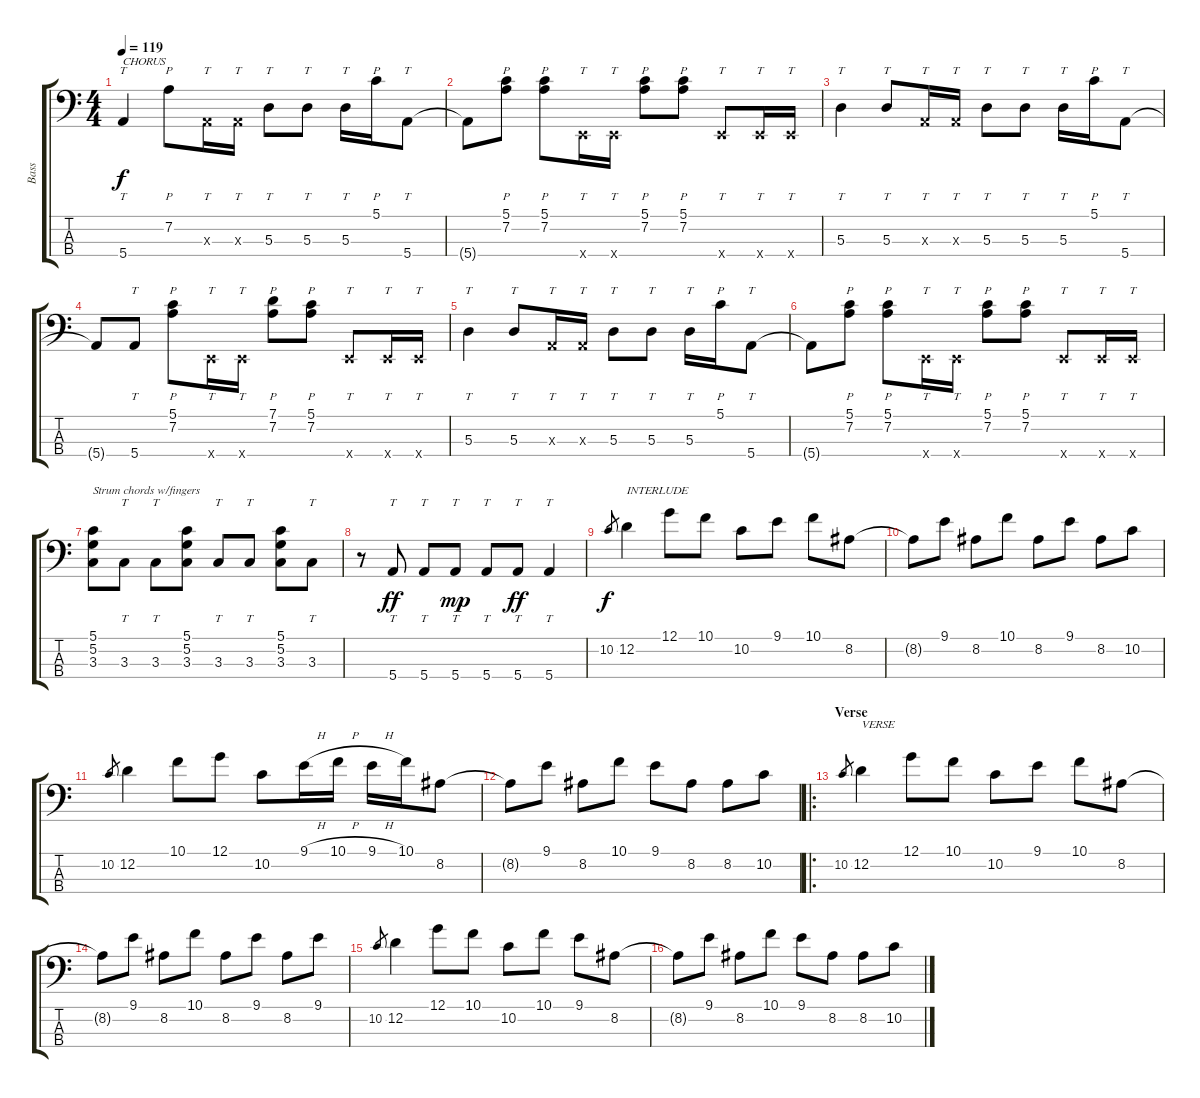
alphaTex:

\track ("Bass" "Bass") {instrument electricbassfinger}
\staff {score tabs}
\tuning (G2 D2 A1 E1) {hide}
\ts (4 4)
\tempo 119
\clef f4
\ks c
5.4.4{tt txt "CHORUS" dy f instrument slapbass1} 7.2.8{p} 0.3{x}.16{tt} 0.3{x}.16{tt} 5.3.8{tt} 5.3.8{tt} 5.3.16{tt} 5.1.16{p} 5.4.8{tt} |
5.4{t}.8 (5.1 7.2).8{p} (5.1 7.2).8{p} 0.4{x}.16{tt} 0.4{x}.16{tt} (5.1 7.2).8{p} (5.1 7.2).8{p} 0.4{x}.8{tt} 0.4{x}.16{tt} 0.4{x}.16{tt} |
5.3.4{tt} 5.3.8{tt} 0.3{x}.16{tt} 0.3{x}.16{tt} 5.3.8{tt} 5.3.8{tt} 5.3.16{tt} 5.1.16{p} 5.4.8{tt} |
5.4{t}.8 5.4.8{tt} (5.1 7.2).8{p} 0.4{x}.16{tt} 0.4{x}.16{tt} (7.1 7.2).8{p} (5.1 7.2).8{p} 0.4{x}.8{tt} 0.4{x}.16{tt} 0.4{x}.16{tt} |
5.3.4{tt} 5.3.8{tt} 0.3{x}.16{tt} 0.3{x}.16{tt} 5.3.8{tt} 5.3.8{tt} 5.3.16{tt} 5.1.16{p} 5.4.8{tt} |
5.4{t}.8 (5.1 7.2).8{p} (5.1 7.2).8{p} 0.4{x}.16{tt} 0.4{x}.16{tt} (5.1 7.2).8{p} (5.1 7.2).8{p} 0.4{x}.8{tt} 0.4{x}.16{tt} 0.4{x}.16{tt} |
(5.1 5.2 3.3).8{txt "Strum chords w/fingers"} 3.3.8{tt} 3.3.8{tt} (5.1 5.2 3.3).8 3.3.8{tt} 3.3.8{tt} (5.1 5.2 3.3).8 3.3.8{tt} |
r.8 5.4.8{tt dy ff} 5.4.8{tt} 5.4.8{tt dy mp} 5.4.8{tt} 5.4.8{tt dy ff} 5.4.4{tt} |
10.2.8{gr dy f} 12.2.4{txt "INTERLUDE" instrument electricbassfinger} 12.1.8 10.1.8 10.2.8 9.1.8 10.1.8 8.2.8 |
8.2{t}.8 9.1.8 8.2.8 10.1.8 8.2.8 9.1.8 8.2.8 10.2.8 |
10.2.8{gr} 12.2.4 10.1.8 12.1.8 10.2.8 9.1{h}.16 10.1{h}.16 9.1{h}.16 10.1.16 8.2.8 |
8.2{t}.8 9.1.8 8.2.8 10.1.8 9.1.8 8.2.8 8.2.8 10.2.8 |
\ro
\section ("" "Verse")
10.2.8{gr} 12.2.4{txt "VERSE"} 12.1.8 10.1.8 10.2.8 9.1.8 10.1.8 8.2.8 |
8.2{t}.8 9.1.8 8.2.8 10.1.8 8.2.8 9.1.8 8.2.8 9.1.8 |
10.2.8{gr} 12.2.4 12.1.8 10.1.8 10.2.8 10.1.8 9.1.8 8.2.8 |
8.2{t}.8 9.1.8 8.2.8 10.1.8 9.1.8 8.2.8 8.2.8 10.2.8
